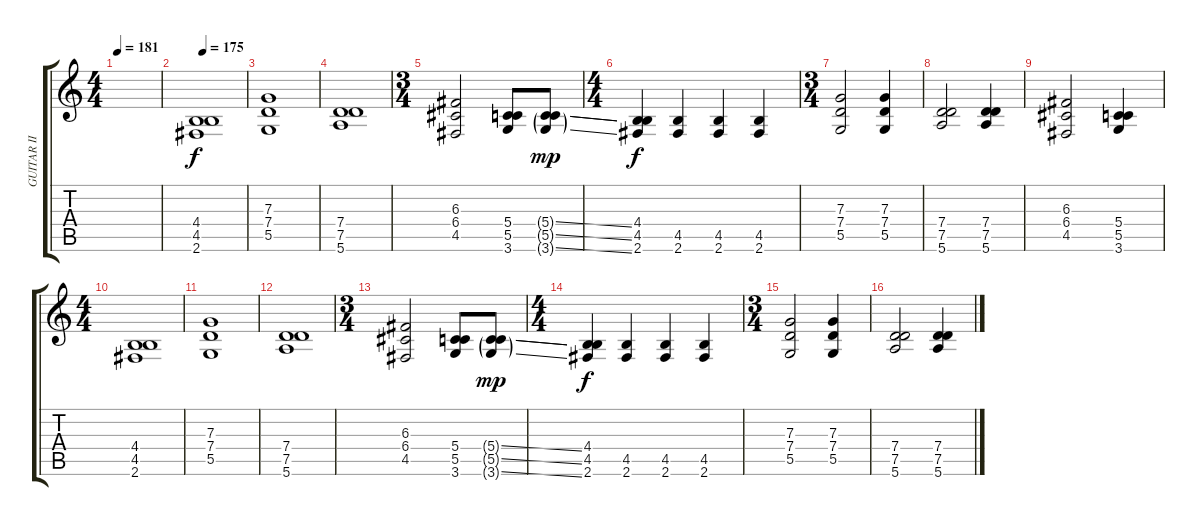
\track ("GUITAR II" "GUITAR II") {instrument distortionguitar}
\staff {score tabs}
\tuning (A3 E3 C3 G2 D2 A2) {hide}
\ts (4 4)
\tempo 181
\clef g2
\ks c
|
\tempo 160
\tempo 175
(4.4 4.5 2.6).1 |
(7.3 7.4 5.5).1 |
(7.4 7.5 5.6).1 |
\ts (3 4)
(6.3 6.4 4.5).2 (5.4 5.5 3.6).8 (5.4{ss g} 5.5{ss g} 3.6{ss g}).8{dy mp} |
\ts (4 4)
(4.4 4.5 2.6).4{dy f} (4.5 2.6).4 (4.5 2.6).4 (4.5 2.6).4 |
\ts (3 4)
(7.3 7.4 5.5).2 (7.3 7.4 5.5).4 |
(7.4 7.5 5.6).2 (7.4 7.5 5.6).4 |
(6.3 6.4 4.5).2 (5.4 5.5 3.6).4 |
\ts (4 4)
(4.4 4.5 2.6).1 |
(7.3 7.4 5.5).1 |
(7.4 7.5 5.6).1 |
\ts (3 4)
(6.3 6.4 4.5).2 (5.4 5.5 3.6).8 (5.4{ss g} 5.5{ss g} 3.6{ss g}).8{dy mp} |
\ts (4 4)
(4.4 4.5 2.6).4{dy f} (4.5 2.6).4 (4.5 2.6).4 (4.5 2.6).4 |
\ts (3 4)
(7.3 7.4 5.5).2 (7.3 7.4 5.5).4 |
(7.4 7.5 5.6).2 (7.4 7.5 5.6).4
